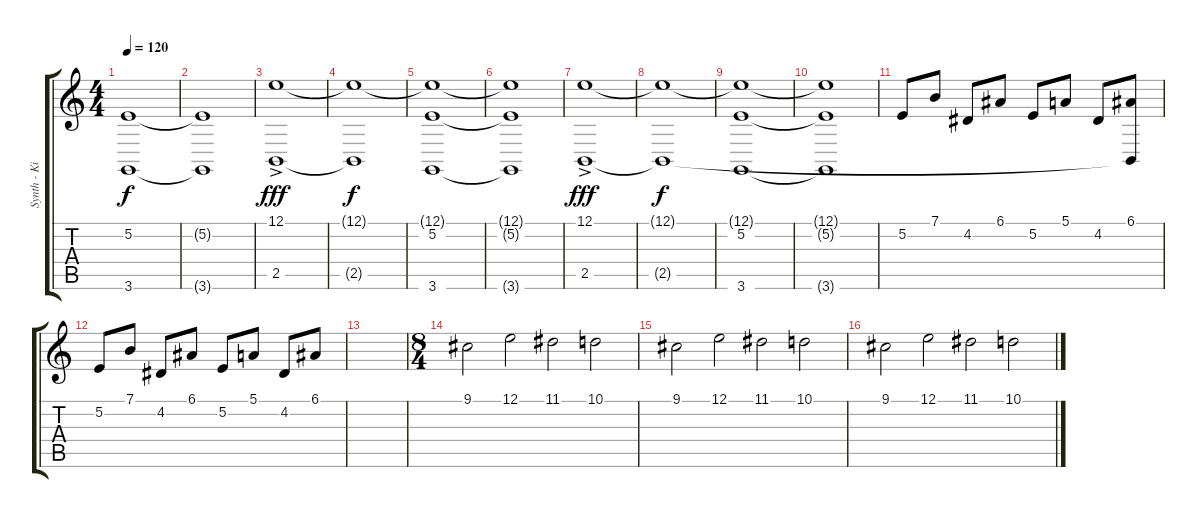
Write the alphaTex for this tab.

\track ("Synth - King Diamond" "Synth - Ki") {instrument stringensemble1}
\staff {score tabs}
\tuning (E4 B3 G3 D3 A2 E2) {hide}
\ts (4 4)
\tempo 120
\clef g2
\ks c
(5.2 3.6).1{dy f} |
(5.2{t} 3.6{t}).1 |
(12.1 2.5{ac}).1{dy fff} |
(12.1{t} 2.5{t}).1{dy f} |
(12.1{t} 5.2 3.6).1 |
(12.1{t} 5.2{t} 3.6{t}).1 |
(12.1 2.5{ac}).1{dy fff} |
(12.1{t} 2.5{t}).1{dy f} |
(12.1{t} 5.2 3.6).1 |
(12.1{t} 5.2{t} 3.6{t}).1 |
5.2.8 7.1.8 4.2.8 6.1.8 5.2.8 5.1.8 4.2.8 (6.1 2.5{t}).8 |
5.2.8 7.1.8 4.2.8 6.1.8 5.2.8 5.1.8 4.2.8 6.1.8 |
|
\ts (8 4)
9.1.2 12.1.2 11.1.2 10.1.2 |
9.1.2 12.1.2 11.1.2 10.1.2 |
9.1.2 12.1.2 11.1.2 10.1.2
